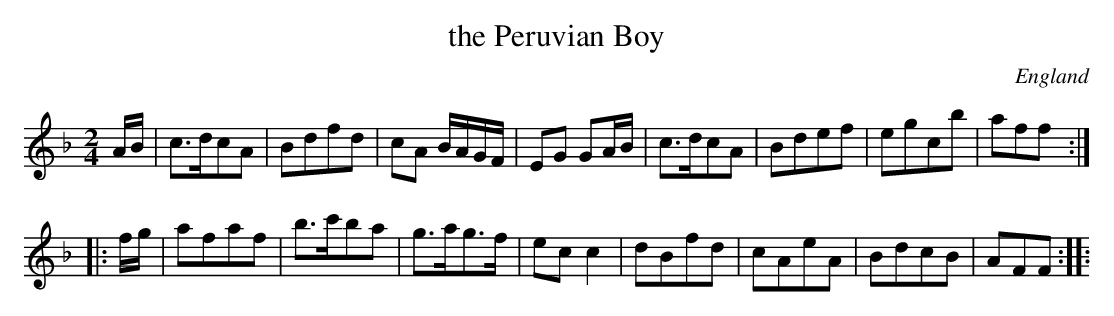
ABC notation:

X:1
T:the Peruvian Boy
L:1/8
M:2/4
O:England
K:F major
A/B/  | \
c>dcA | Bdfd  | cA B/A/G/F/ | EG GA/B/ | \
c>dcA | Bdef  | egcb  | aff ::
f/g/ |\
afaf | b>c'ba | g>ag>f | ecc2 | \
dBfd | cAeA   | BdcB   | AFF ::
